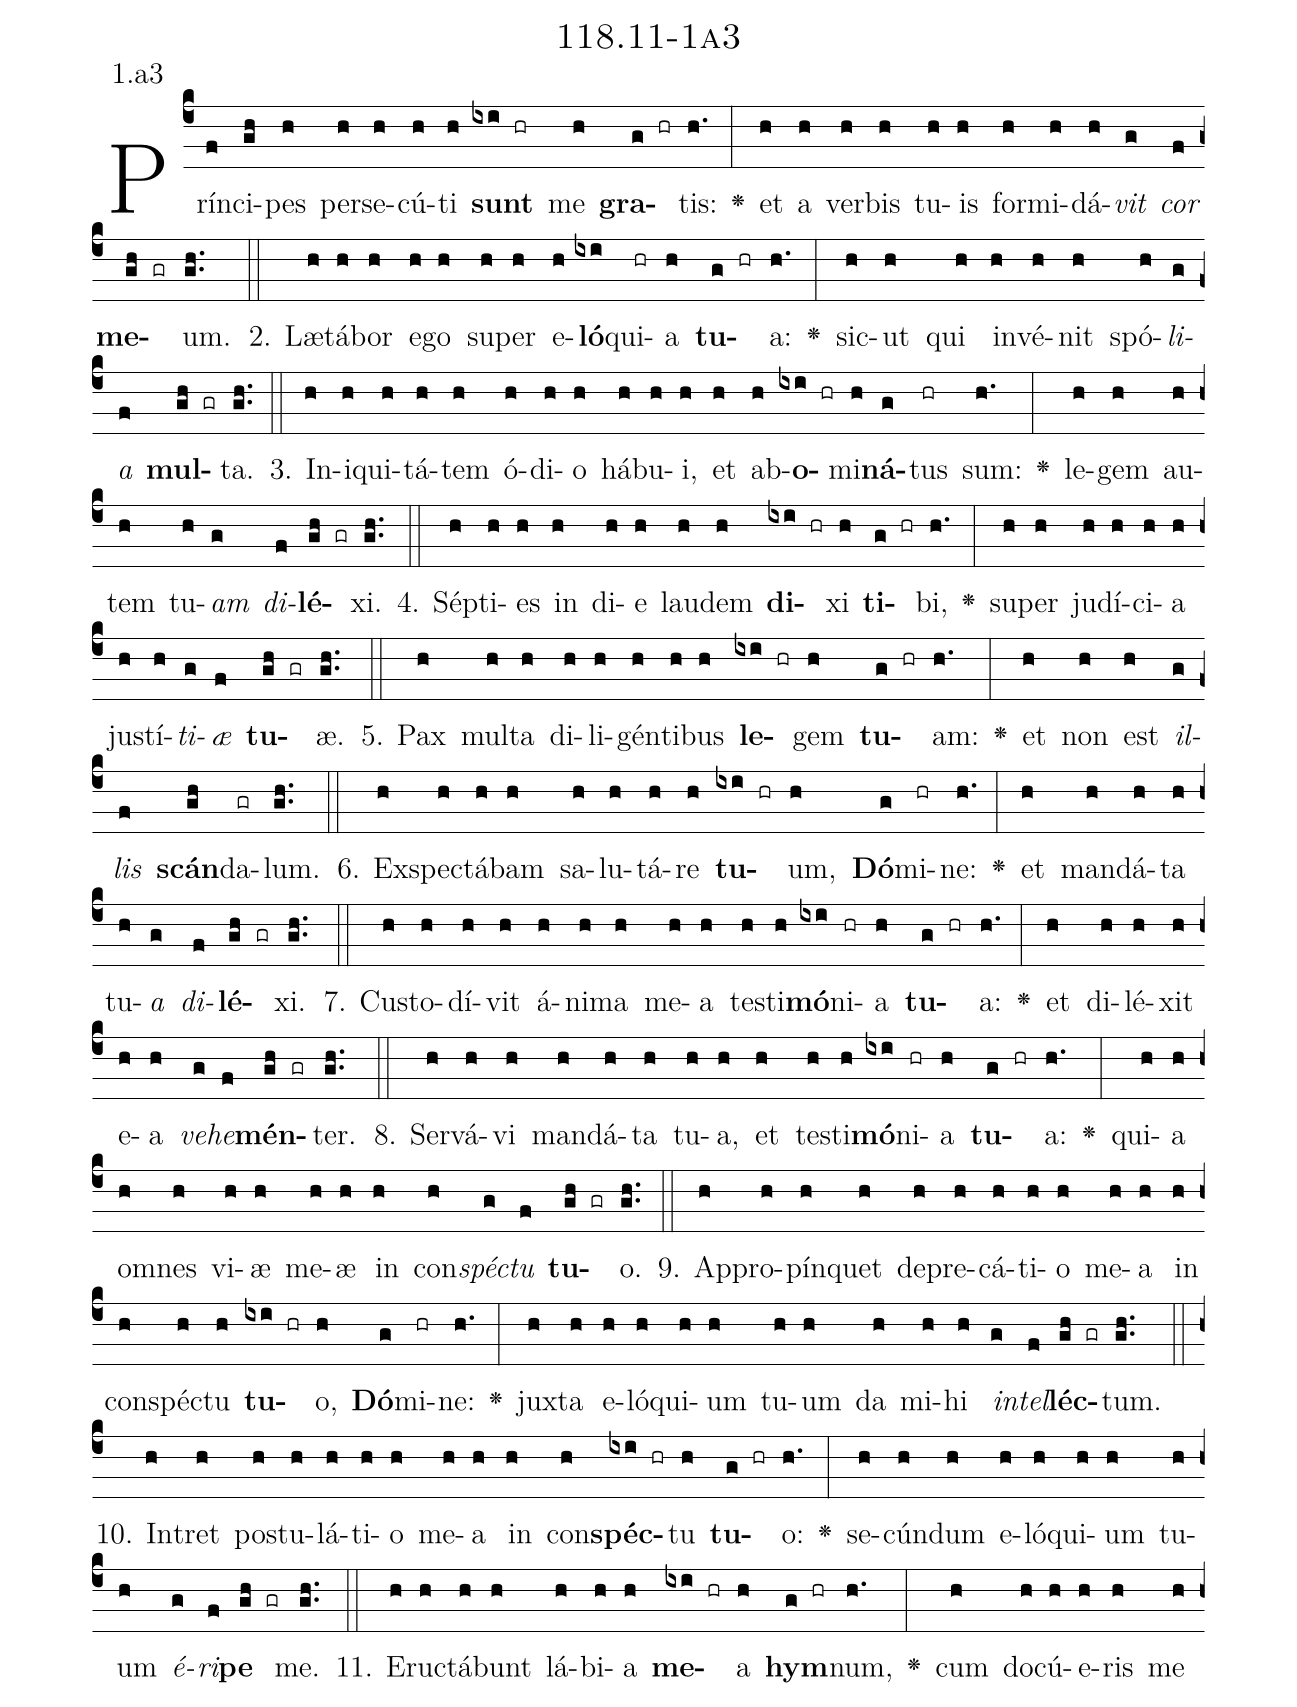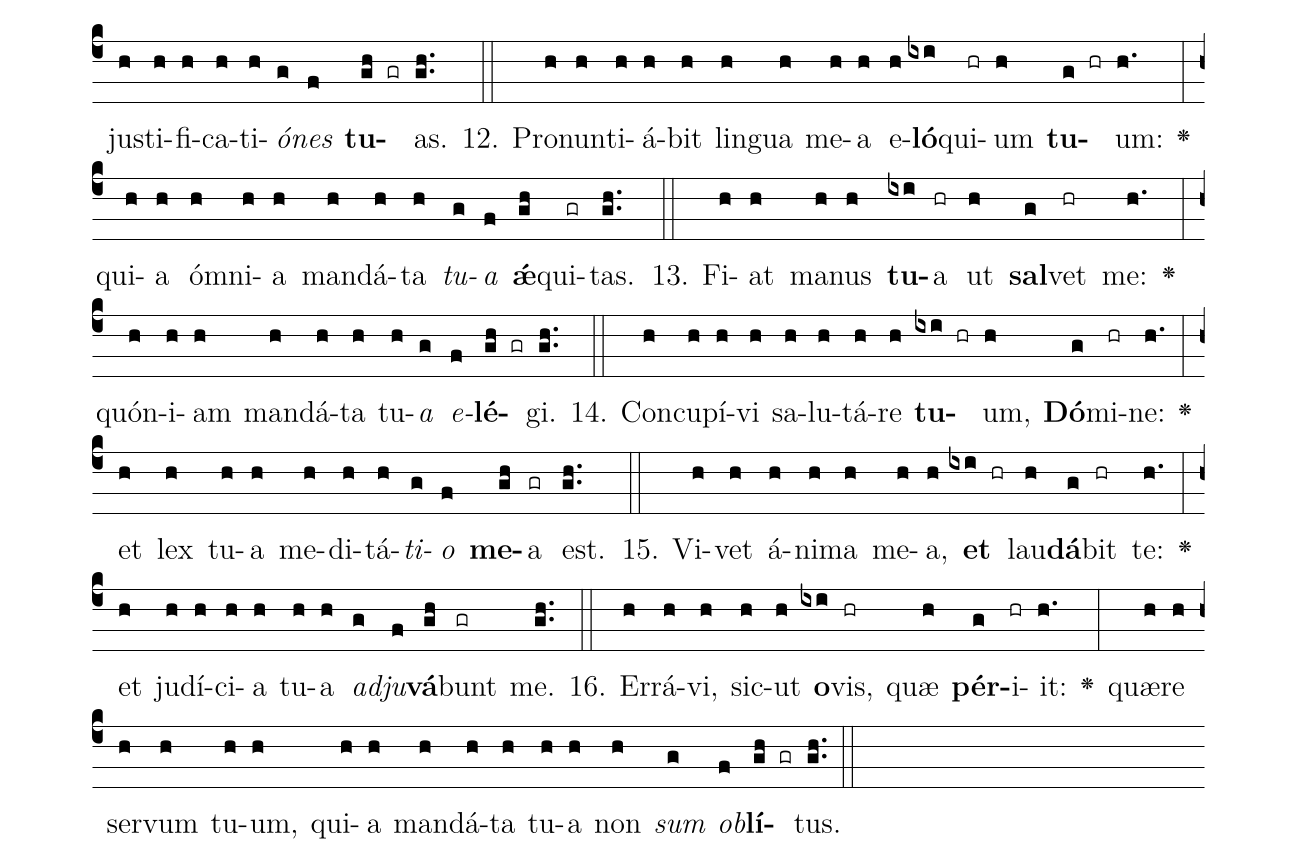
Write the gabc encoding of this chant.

name: 118.11-1a3;
annotation: 1.a3;
%%
(c4)Prín(f)ci(gh)pes(h) per(h)se(h)cú(h)ti(h) <b>sunt</b>(ixi hr) me(h) <b>gra</b>(g hr)tis:(h.) <v>\greheightstar</v>(:) et(h) a(h) ver(h)bis(h) tu(h)is(h) for(h)mi(h)dá(h)<i>vit</i>(g) <i>cor</i>(f) <b>me</b>(gh gr)um.(gh..) (::)
2. Læ(h)tá(h)bor(h) e(h)go(h) su(h)per(h) e(h)<b>ló</b>(ixi)qui(hr)a(h) <b>tu</b>(g hr)a:(h.) <v>\greheightstar</v>(:) sic(h)ut(h) qui(h) in(h)vé(h)nit(h) spó(h)<i>li</i>(g)<i>a</i>(f) <b>mul</b>(gh gr)ta.(gh..) (::)
3. In(h)i(h)qui(h)tá(h)tem(h) ó(h)di(h)o(h) há(h)bu(h)i,(h) et(h) ab(h)<b>o</b>(ixi hr)mi(h)<b>ná</b>(g)tus(hr) sum:(h.) <v>\greheightstar</v>(:) le(h)gem(h) au(h)tem(h) tu(h)<i>am</i>(g) <i>di</i>(f)<b>lé</b>(gh gr)xi.(gh..) (::)
4. Sép(h)ti(h)es(h) in(h) di(h)e(h) lau(h)dem(h) <b>di</b>(ixi hr)xi(h) <b>ti</b>(g hr)bi,(h.) <v>\greheightstar</v>(:) su(h)per(h) ju(h)dí(h)ci(h)a(h) jus(h)tí(h)<i>ti</i>(g)<i>æ</i>(f) <b>tu</b>(gh gr)æ.(gh..) (::)
5. Pax(h) mul(h)ta(h) di(h)li(h)gén(h)ti(h)bus(h) <b>le</b>(ixi hr)gem(h) <b>tu</b>(g hr)am:(h.) <v>\greheightstar</v>(:) et(h) non(h) est(h) <i>il</i>(g)<i>lis</i>(f) <b>scán</b>(gh)da(gr)lum.(gh..) (::)
6. Ex(h)spec(h)tá(h)bam(h) sa(h)lu(h)tá(h)re(h) <b>tu</b>(ixi hr)um,(h) <b>Dó</b>(g)mi(hr)ne:(h.) <v>\greheightstar</v>(:) et(h) man(h)dá(h)ta(h) tu(h)<i>a</i>(g) <i>di</i>(f)<b>lé</b>(gh gr)xi.(gh..) (::)
7. Cus(h)to(h)dí(h)vit(h) á(h)ni(h)ma(h) me(h)a(h) tes(h)ti(h)<b>mó</b>(ixi)ni(hr)a(h) <b>tu</b>(g hr)a:(h.) <v>\greheightstar</v>(:) et(h) di(h)lé(h)xit(h) e(h)a(h) <i>ve</i>(g)<i>he</i>(f)<b>mén</b>(gh gr)ter.(gh..) (::)
8. Ser(h)vá(h)vi(h) man(h)dá(h)ta(h) tu(h)a,(h) et(h) tes(h)ti(h)<b>mó</b>(ixi)ni(hr)a(h) <b>tu</b>(g hr)a:(h.) <v>\greheightstar</v>(:) qui(h)a(h) om(h)nes(h) vi(h)æ(h) me(h)æ(h) in(h) con(h)<i>spéc</i>(g)<i>tu</i>(f) <b>tu</b>(gh gr)o.(gh..) (::)
9. Ap(h)pro(h)pín(h)quet(h) de(h)pre(h)cá(h)ti(h)o(h) me(h)a(h) in(h) con(h)spéc(h)tu(h) <b>tu</b>(ixi hr)o,(h) <b>Dó</b>(g)mi(hr)ne:(h.) <v>\greheightstar</v>(:) jux(h)ta(h) e(h)ló(h)qui(h)um(h) tu(h)um(h) da(h) mi(h)hi(h) <i>in</i>(g)<i>tel</i>(f)<b>léc</b>(gh gr)tum.(gh..) (::)
10. In(h)tret(h) pos(h)tu(h)lá(h)ti(h)o(h) me(h)a(h) in(h) con(h)<b>spéc</b>(ixi hr)tu(h) <b>tu</b>(g hr)o:(h.) <v>\greheightstar</v>(:) se(h)cún(h)dum(h) e(h)ló(h)qui(h)um(h) tu(h)um(h) <i>é</i>(g)<i>ri</i>(f)<b>pe</b>(gh gr) me.(gh..) (::)
11. E(h)ruc(h)tá(h)bunt(h) lá(h)bi(h)a(h) <b>me</b>(ixi hr)a(h) <b>hym</b>(g hr)num,(h.) <v>\greheightstar</v>(:) cum(h) do(h)cú(h)e(h)ris(h) me(h) jus(h)ti(h)fi(h)ca(h)ti(h)<i>ó</i>(g)<i>nes</i>(f) <b>tu</b>(gh gr)as.(gh..) (::)
12. Pro(h)nun(h)ti(h)á(h)bit(h) lin(h)gua(h) me(h)a(h) e(h)<b>ló</b>(ixi)qui(hr)um(h) <b>tu</b>(g hr)um:(h.) <v>\greheightstar</v>(:) qui(h)a(h) óm(h)ni(h)a(h) man(h)dá(h)ta(h) <i>tu</i>(g)<i>a</i>(f) <b>ǽ</b>(gh)qui(gr)tas.(gh..) (::)
13. Fi(h)at(h) ma(h)nus(h) <b>tu</b>(ixi)a(hr) ut(h) <b>sal</b>(g)vet(hr) me:(h.) <v>\greheightstar</v>(:) quón(h)i(h)am(h) man(h)dá(h)ta(h) tu(h)<i>a</i>(g) <i>e</i>(f)<b>lé</b>(gh gr)gi.(gh..) (::)
14. Con(h)cu(h)pí(h)vi(h) sa(h)lu(h)tá(h)re(h) <b>tu</b>(ixi hr)um,(h) <b>Dó</b>(g)mi(hr)ne:(h.) <v>\greheightstar</v>(:) et(h) lex(h) tu(h)a(h) me(h)di(h)tá(h)<i>ti</i>(g)<i>o</i>(f) <b>me</b>(gh)a(gr) est.(gh..) (::)
15. Vi(h)vet(h) á(h)ni(h)ma(h) me(h)a,(h) <b>et</b>(ixi hr) lau(h)<b>dá</b>(g)bit(hr) te:(h.) <v>\greheightstar</v>(:) et(h) ju(h)dí(h)ci(h)a(h) tu(h)a(h) <i>ad</i>(g)<i>ju</i>(f)<b>vá</b>(gh)bunt(gr) me.(gh..) (::)
16. Er(h)rá(h)vi,(h) sic(h)ut(h) <b>o</b>(ixi)vis,(hr) quæ(h) <b>pér</b>(g)i(hr)it:(h.) <v>\greheightstar</v>(:) quæ(h)re(h) ser(h)vum(h) tu(h)um,(h) qui(h)a(h) man(h)dá(h)ta(h) tu(h)a(h) non(h) <i>sum</i>(g) <i>ob</i>(f)<b>lí</b>(gh gr)tus.(gh..) (::)
